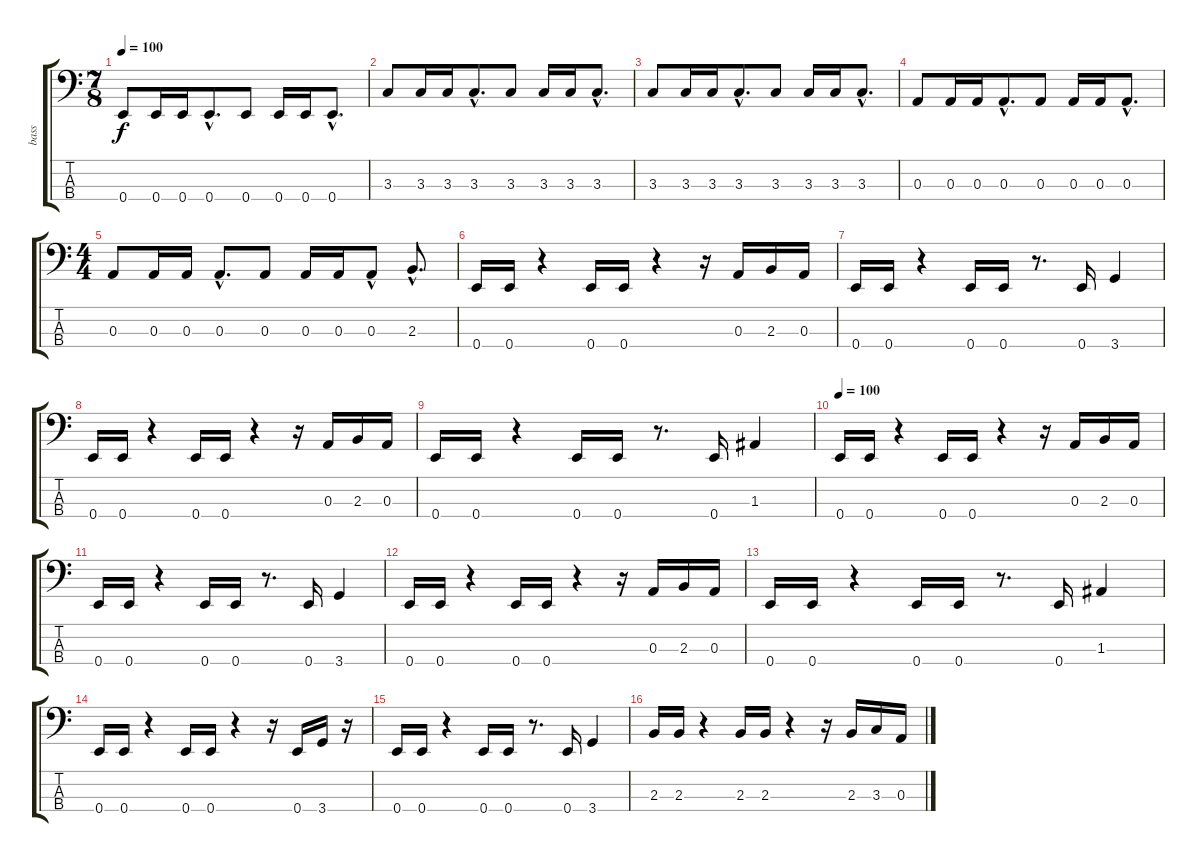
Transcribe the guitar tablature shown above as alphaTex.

\track ("bass" "bass") {instrument electricbassfinger}
\staff {score tabs}
\tuning (G2 D2 A1 E1) {hide}
\ts (7 8)
\tempo 100
\clef f4
\ks c
0.4.8{dy f} 0.4.16 0.4.16 0.4{hac}.8{d} 0.4.8 0.4.16 0.4.16 0.4{hac}.8{d} |
3.3.8 3.3.16 3.3.16 3.3{hac}.8{d} 3.3.8 3.3.16 3.3.16 3.3{hac}.8{d} |
3.3.8 3.3.16 3.3.16 3.3{hac}.8{d} 3.3.8 3.3.16 3.3.16 3.3{hac}.8{d} |
0.3.8 0.3.16 0.3.16 0.3{hac}.8{d} 0.3.8 0.3.16 0.3.16 0.3{hac}.8{d} |
\ts (4 4)
0.3.8 0.3.16 0.3.16 0.3{hac}.8{d} 0.3.8 0.3.16 0.3.16 0.3{hac}.8 2.3{hac}.8{d} |
0.4.16 0.4.16 r.4 0.4.16 0.4.16 r.4 r.16 0.3.16 2.3.16 0.3.16 |
0.4.16 0.4.16 r.4 0.4.16 0.4.16 r.8{d} 0.4.16 3.4.4 |
0.4.16 0.4.16 r.4 0.4.16 0.4.16 r.4 r.16 0.3.16 2.3.16 0.3.16 |
0.4.16 0.4.16 r.4 0.4.16 0.4.16 r.8{d} 0.4.16 1.3.4 |
\tempo 100
0.4.16 0.4.16 r.4 0.4.16 0.4.16 r.4 r.16 0.3.16 2.3.16 0.3.16 |
0.4.16 0.4.16 r.4 0.4.16 0.4.16 r.8{d} 0.4.16 3.4.4 |
0.4.16 0.4.16 r.4 0.4.16 0.4.16 r.4 r.16 0.3.16 2.3.16 0.3.16 |
0.4.16 0.4.16 r.4 0.4.16 0.4.16 r.8{d} 0.4.16 1.3.4 |
0.4.16 0.4.16 r.4 0.4.16 0.4.16 r.4 r.16 0.4.16 3.4.16 r.16 |
0.4.16 0.4.16 r.4 0.4.16 0.4.16 r.8{d} 0.4.16 3.4.4 |
2.3.16 2.3.16 r.4 2.3.16 2.3.16 r.4 r.16 2.3.16 3.3.16 0.3.16
